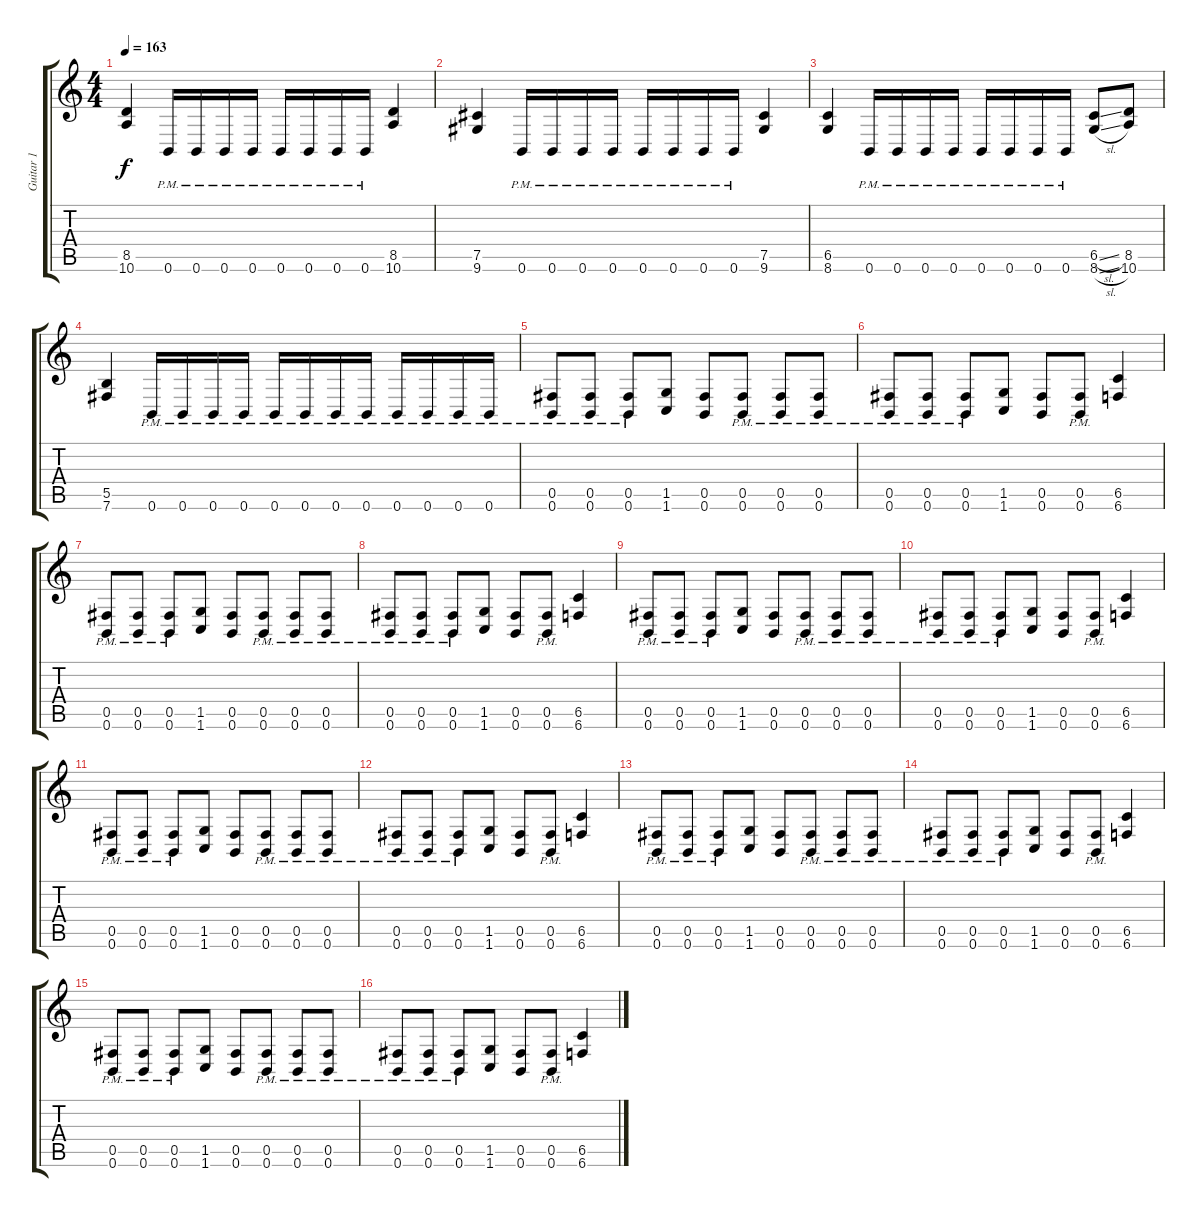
\track ("Guitar 1" "Guitar 1") {instrument distortionguitar}
\staff {score tabs}
\tuning (Db4 Ab3 E3 B2 Gb2 B1) {hide}
\ts (4 4)
\tempo 163
\clef g2
\ks c
(8.5 10.6).4{dy f} 0.6{pm}.16 0.6{pm}.16 0.6{pm}.16 0.6{pm}.16 0.6{pm}.16 0.6{pm}.16 0.6{pm}.16 0.6{pm}.16 (8.5 10.6).4 |
(7.5 9.6).4 0.6{pm}.16 0.6{pm}.16 0.6{pm}.16 0.6{pm}.16 0.6{pm}.16 0.6{pm}.16 0.6{pm}.16 0.6{pm}.16 (7.5 9.6).4 |
(6.5 8.6).4 0.6{pm}.16 0.6{pm}.16 0.6{pm}.16 0.6{pm}.16 0.6{pm}.16 0.6{pm}.16 0.6{pm}.16 0.6{pm}.16 (6.5{sl} 8.6{sl}).8 (8.5 10.6).8 |
(5.5 7.6).4 0.6{pm}.16 0.6{pm}.16 0.6{pm}.16 0.6{pm}.16 0.6{pm}.16 0.6{pm}.16 0.6{pm}.16 0.6{pm}.16 0.6{pm}.16 0.6{pm}.16 0.6{pm}.16 0.6{pm}.16 |
(0.5{pm} 0.6{pm}).8 (0.5{pm} 0.6{pm}).8 (0.5{pm} 0.6{pm}).8 (1.5 1.6).8 (0.5 0.6).8 (0.5{pm} 0.6{pm}).8 (0.5{pm} 0.6{pm}).8 (0.5{pm} 0.6{pm}).8 |
(0.5{pm} 0.6{pm}).8 (0.5{pm} 0.6{pm}).8 (0.5{pm} 0.6{pm}).8 (1.5 1.6).8 (0.5 0.6).8 (0.5{pm} 0.6{pm}).8 (6.5 6.6).4 |
(0.5{pm} 0.6{pm}).8 (0.5{pm} 0.6{pm}).8 (0.5{pm} 0.6{pm}).8 (1.5 1.6).8 (0.5 0.6).8 (0.5{pm} 0.6{pm}).8 (0.5{pm} 0.6{pm}).8 (0.5{pm} 0.6{pm}).8 |
(0.5{pm} 0.6{pm}).8 (0.5{pm} 0.6{pm}).8 (0.5{pm} 0.6{pm}).8 (1.5 1.6).8 (0.5 0.6).8 (0.5{pm} 0.6{pm}).8 (6.5 6.6).4 |
(0.5{pm} 0.6{pm}).8 (0.5{pm} 0.6{pm}).8 (0.5{pm} 0.6{pm}).8 (1.5 1.6).8 (0.5 0.6).8 (0.5{pm} 0.6{pm}).8 (0.5{pm} 0.6{pm}).8 (0.5{pm} 0.6{pm}).8 |
(0.5{pm} 0.6{pm}).8 (0.5{pm} 0.6{pm}).8 (0.5{pm} 0.6{pm}).8 (1.5 1.6).8 (0.5 0.6).8 (0.5{pm} 0.6{pm}).8 (6.5 6.6).4 |
(0.5{pm} 0.6{pm}).8 (0.5{pm} 0.6{pm}).8 (0.5{pm} 0.6{pm}).8 (1.5 1.6).8 (0.5 0.6).8 (0.5{pm} 0.6{pm}).8 (0.5{pm} 0.6{pm}).8 (0.5{pm} 0.6{pm}).8 |
(0.5{pm} 0.6{pm}).8 (0.5{pm} 0.6{pm}).8 (0.5{pm} 0.6{pm}).8 (1.5 1.6).8 (0.5 0.6).8 (0.5{pm} 0.6{pm}).8 (6.5 6.6).4 |
(0.5{pm} 0.6{pm}).8 (0.5{pm} 0.6{pm}).8 (0.5{pm} 0.6{pm}).8 (1.5 1.6).8 (0.5 0.6).8 (0.5{pm} 0.6{pm}).8 (0.5{pm} 0.6{pm}).8 (0.5{pm} 0.6{pm}).8 |
(0.5{pm} 0.6{pm}).8 (0.5{pm} 0.6{pm}).8 (0.5{pm} 0.6{pm}).8 (1.5 1.6).8 (0.5 0.6).8 (0.5{pm} 0.6{pm}).8 (6.5 6.6).4 |
(0.5{pm} 0.6{pm}).8 (0.5{pm} 0.6{pm}).8 (0.5{pm} 0.6{pm}).8 (1.5 1.6).8 (0.5 0.6).8 (0.5{pm} 0.6{pm}).8 (0.5{pm} 0.6{pm}).8 (0.5{pm} 0.6{pm}).8 |
(0.5{pm} 0.6{pm}).8 (0.5{pm} 0.6{pm}).8 (0.5{pm} 0.6{pm}).8 (1.5 1.6).8 (0.5 0.6).8 (0.5{pm} 0.6{pm}).8 (6.5 6.6).4
